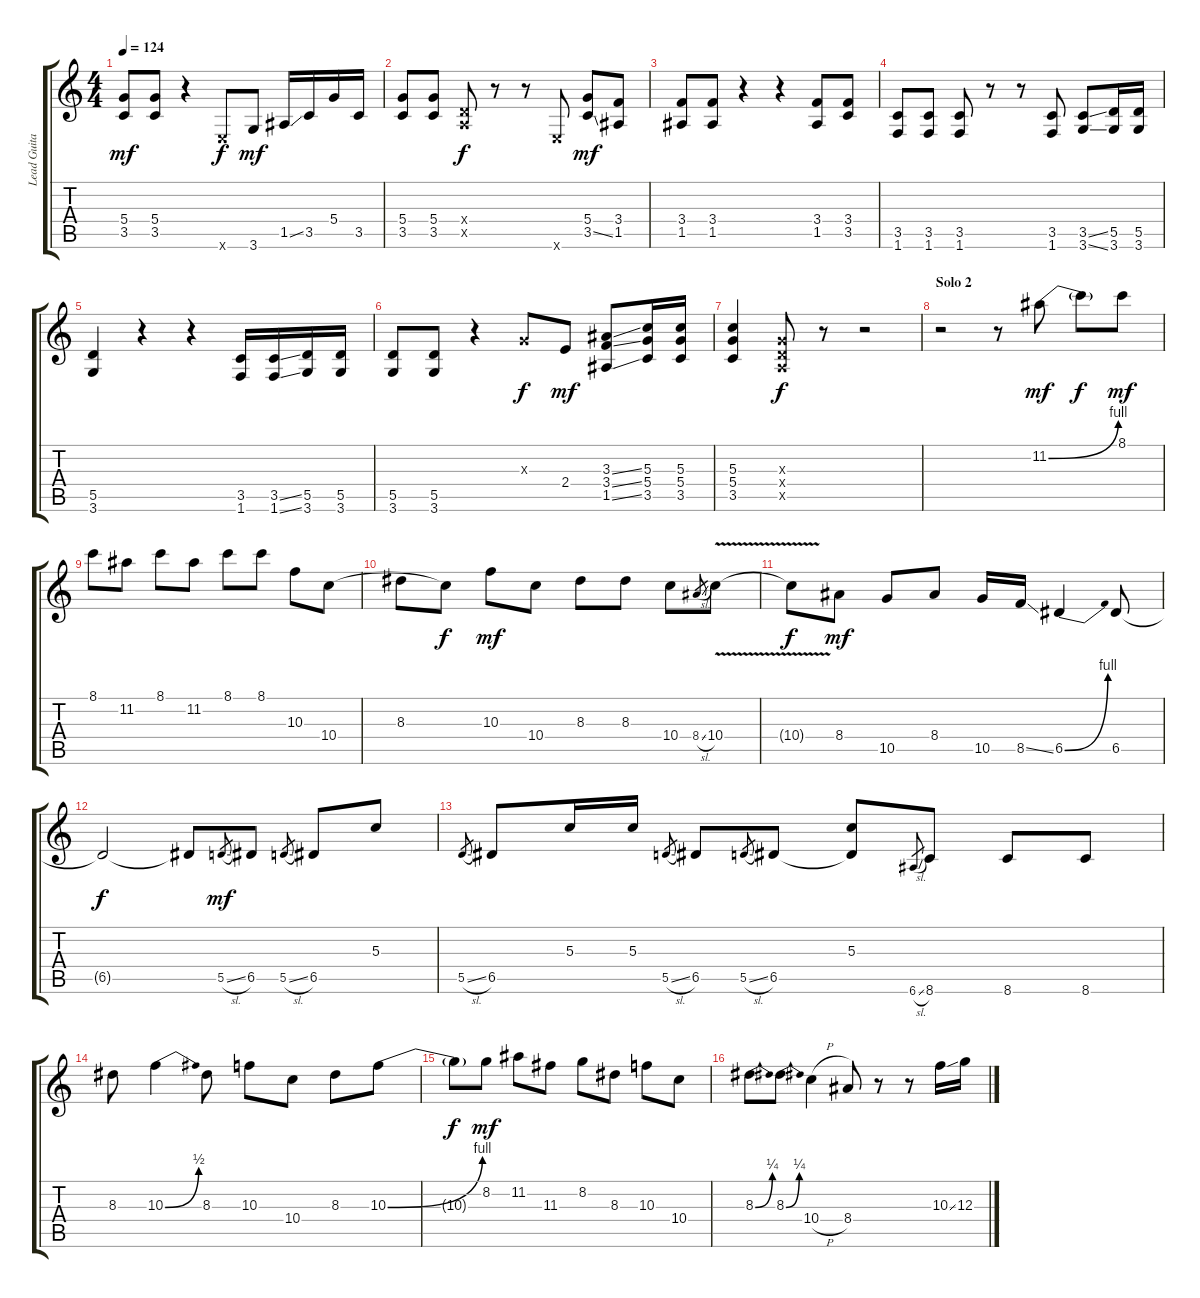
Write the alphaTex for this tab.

\track ("Lead Guitar" "Lead Guita") {instrument distortionguitar}
\staff {score tabs}
\tuning (E4 B3 G3 D3 A2 E2) {hide}
\ts (4 4)
\tempo 124
\clef g2
\ks c
(5.4 3.5).8{dy mf} (5.4 3.5).8 r.4 0.6{x}.8{dy f} 3.6.8{dy mf} 1.5{ss}.16 3.5.16 5.4.16 3.5.16 |
(5.4 3.5).8 (5.4 3.5).8 (0.4{x} 0.5{x}).8{dy f} r.8 r.8 0.6{x}.8 (5.4 3.5{ss}).8{dy mf} (3.4 1.5).8 |
(3.4 1.5).8 (3.4 1.5).8 r.4 r.4 (3.4 1.5).8 (3.4 3.5).8 |
(3.5 1.6).8 (3.5 1.6).8 (3.5 1.6).8 r.8 r.8 (3.5 1.6).8 (3.5{ss} 3.6{ss}).8 (5.5 3.6).16 (5.5 3.6).16 |
(5.5 3.6).4 r.4 r.4 (3.5 1.6).16 (3.5{ss} 1.6{ss}).16 (5.5 3.6).16 (5.5 3.6).16 |
(5.5 3.6).8 (5.5 3.6).8 r.4 0.3{x}.8{dy f} 2.4.8{dy mf} (3.3{ss} 3.4{ss} 1.5{ss}).8 (5.3 5.4 3.5).16 (5.3 5.4 3.5).16 |
(5.3 5.4 3.5).4 (0.3{x} 0.4{x} 0.5{x}).8{dy f} r.8 r.2 |
\section ("" "Solo 2")
r.2 r.8 11.2{be (bend 0 0 60 4)}.8{dy mf} 11.2{t}.8{dy f} 8.1.8{dy mf} |
8.1.8 11.2.8 8.1.8 11.2.8 8.1.8 8.1.8 10.3.8 10.4.8 |
8.3.8 10.4{t}.8{dy f} 10.3.8{dy mf} 10.4.8 8.3.8 8.3.8 10.4.8 8.4{sl}.8{gr} 10.4{v}.8 |
10.4{v t}.8{dy f} 8.4.8{dy mf} 10.5.8 8.4.8 10.5.16 8.5{ss}.16 6.5{be (bend 0 0 60 4)}.4 6.5.8 |
6.5{t}.2{dy f} 6.5{t}.8 5.5{sl}.8{gr dy mf} 6.5.8 5.5{sl}.8{gr} 6.5.8 5.3.8 |
5.5{sl}.8{gr} 6.5.8 5.3.16 5.3.16 5.5{sl}.8{gr} 6.5.8 5.5{sl}.8{gr} 6.5.8 (5.3 6.5{t}).8 6.6{sl}.8{gr} 8.6.8 8.6.8 8.6.8 |
8.3.8 10.3{be (bend 0 0 60 2)}.4 8.3.8 10.3.8 10.4.8 8.3.8 10.3{be (bend 0 0 60 4)}.8 |
10.3{t}.8{dy f} 8.2.8{dy mf} 11.2.8 11.3.8 8.2.8 8.3.8 10.3.8 10.4.8 |
8.3{be (bend 0 0 60 1)}.8 8.3{be (bend 0 0 60 1)}.8 10.4{h}.4 8.4.8 r.8 r.8 10.3{ss}.16 12.3.16
